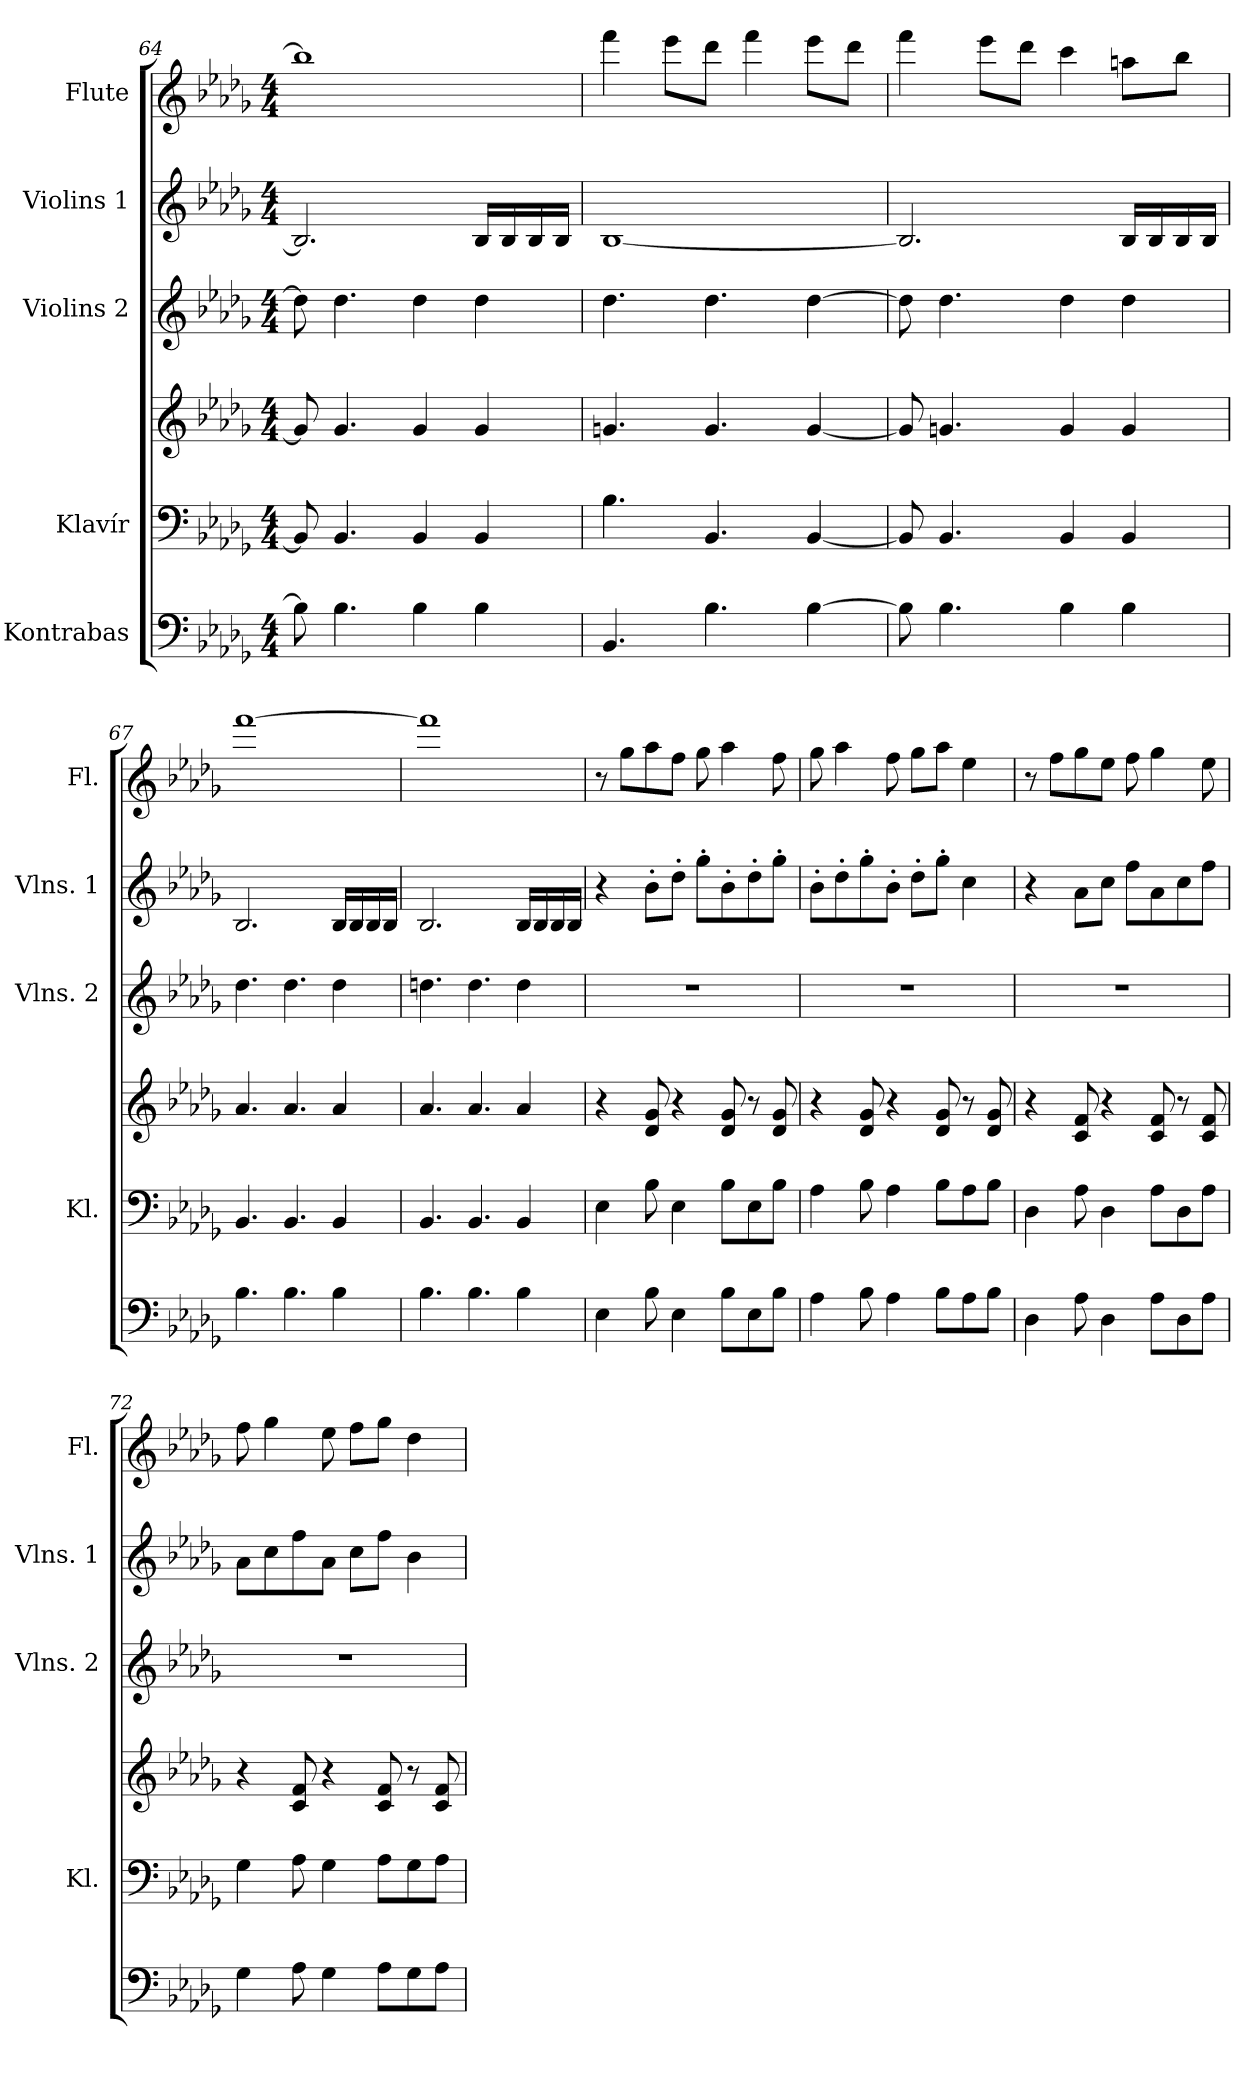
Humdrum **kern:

**kern	**kern	**kern	**kern	**kern	**kern
*part5	*part4	*part4	*part3	*part2	*part1
*staff6	*staff5	*staff4	*staff3	*staff2	*staff1
*I"Kontrabas	*I"Klavír	*	*I"Violins 2	*I"Violins 1	*I"Flute
*	*I'Kl.	*	*I'Vlns. 2	*I'Vlns. 1	*I'Fl.
*clefF4	*clefF4	*clefG2	*clefG2	*clefG2	*clefG2
*ITrd7c12	*	*	*	*	*
*k[b-e-a-d-g-]	*k[b-e-a-d-g-]	*k[b-e-a-d-g-]	*k[b-e-a-d-g-]	*k[b-e-a-d-g-]	*k[b-e-a-d-g-]
*M4/4	*M4/4	*M4/4	*M4/4	*M4/4	*M4/4
=64	=64	=64	=64	=64	=64
8BB-\]	8BB-/]	8g-/]	8dd-\]	2.B-/]	1bb-]
4.BB-\	4.BB-/	4.g-/	4.dd-\	.	.
4BB-\	4BB-/	4g-/	4dd-\	.	.
4BB-\	4BB-/	4g-/	4dd-\	16B-/LL	.
.	.	.	.	16B-/	.
.	.	.	.	16B-/	.
.	.	.	.	16B-/JJ	.
=65	=65	=65	=65	=65	=65
4.BBB-/	4.B-\	4.gn/	4.dd-\	[1B-	4fff\
.	.	.	.	.	8eee-\L
4.BB-\	4.BB-/	4.g/	4.dd-\	.	8ddd-\J
.	.	.	.	.	4fff\
[4BB-\	[4BB-/	[4g/	[4dd-\	.	8eee-\L
.	.	.	.	.	8ddd-\J
=66	=66	=66	=66	=66	=66
8BB-\]	8BB-/]	8g/]	8dd-\]	2.B-/]	4fff\
4.BB-\	4.BB-/	4.gn/	4.dd-\	.	.
.	.	.	.	.	8eee-\L
.	.	.	.	.	8ddd-\J
4BB-\	4BB-/	4g/	4dd-\	.	4ccc\
4BB-\	4BB-/	4g/	4dd-\	16B-/LL	8aan\L
.	.	.	.	16B-/	.
.	.	.	.	16B-/	8bb-\J
.	.	.	.	16B-/JJ	.
=67	=67	=67	=67	=67	=67
4.BB-\	4.BB-/	4.a-/	4.dd-\	2.B-/	[1fff
4.BB-\	4.BB-/	4.a-/	4.dd-\	.	.
4BB-\	4BB-/	4a-/	4dd-\	16B-/LL	.
.	.	.	.	16B-/	.
.	.	.	.	16B-/	.
.	.	.	.	16B-/JJ	.
=68	=68	=68	=68	=68	=68
4.BB-\	4.BB-/	4.a-/	4.ddn\	2.B-/	1fff]
4.BB-\	4.BB-/	4.a-/	4.dd\	.	.
4BB-\	4BB-/	4a-/	4dd\	16B-/LL	.
.	.	.	.	16B-/	.
.	.	.	.	16B-/	.
.	.	.	.	16B-/JJ	.
=69	=69	=69	=69	=69	=69
4EE-\	4E-\	4r	1r	4r	8r
.	.	.	.	.	8gg-\L
8BB-\	8B-\	8d-/ 8g-/	.	8b-'\L	8aa-\
4EE-\	4E-\	4r	.	8dd-'\J	8ff\J
.	.	.	.	8gg-'\L	8gg-\
8BB-\L	8B-\L	8d-/ 8g-/	.	8b-'\	4aa-\
8EE-\	8E-\	8r	.	8dd-'\	.
8BB-\J	8B-\J	8d-/ 8g-/	.	8gg-'\J	8ff\
=70	=70	=70	=70	=70	=70
4AA-\	4A-\	4r	1r	8b-'\L	8gg-\
.	.	.	.	8dd-'\	4aa-\
8BB-\	8B-\	8d-/ 8g-/	.	8gg-'\	.
4AA-\	4A-\	4r	.	8b-'\J	8ff\
.	.	.	.	8dd-'\L	8gg-\L
8BB-\L	8B-\L	8d-/ 8g-/	.	8gg-'\J	8aa-\J
8AA-\	8A-\	8r	.	4cc\	4ee-\
8BB-\J	8B-\J	8d-/ 8g-/	.	.	.
!!LO:LB:g=z
=71	=71	=71	=71	=71	=71
4DD-\	4D-\	4r	1r	4r	8r
.	.	.	.	.	8ff\L
8AA-\	8A-\	8c/ 8f/	.	8a-\L	8gg-\
4DD-\	4D-\	4r	.	8cc\J	8ee-\J
.	.	.	.	8ff\L	8ff\
8AA-\L	8A-\L	8c/ 8f/	.	8a-\	4gg-\
8DD-\	8D-\	8r	.	8cc\	.
8AA-\J	8A-\J	8c/ 8f/	.	8ff\J	8ee-\
=72	=72	=72	=72	=72	=72
4GG-\	4G-\	4r	1r	8a-\L	8ff\
.	.	.	.	8cc\	4gg-\
8AA-\	8A-\	8c/ 8f/	.	8ff\	.
4GG-\	4G-\	4r	.	8a-\J	8ee-\
.	.	.	.	8cc\L	8ff\L
8AA-\L	8A-\L	8c/ 8f/	.	8ff\J	8gg-\J
8GG-\	8G-\	8r	.	4b-\	4dd-\
8AA-\J	8A-\J	8c/ 8f/	.	.	.
=	=	=	=	=	=
*-	*-	*-	*-	*-	*-
